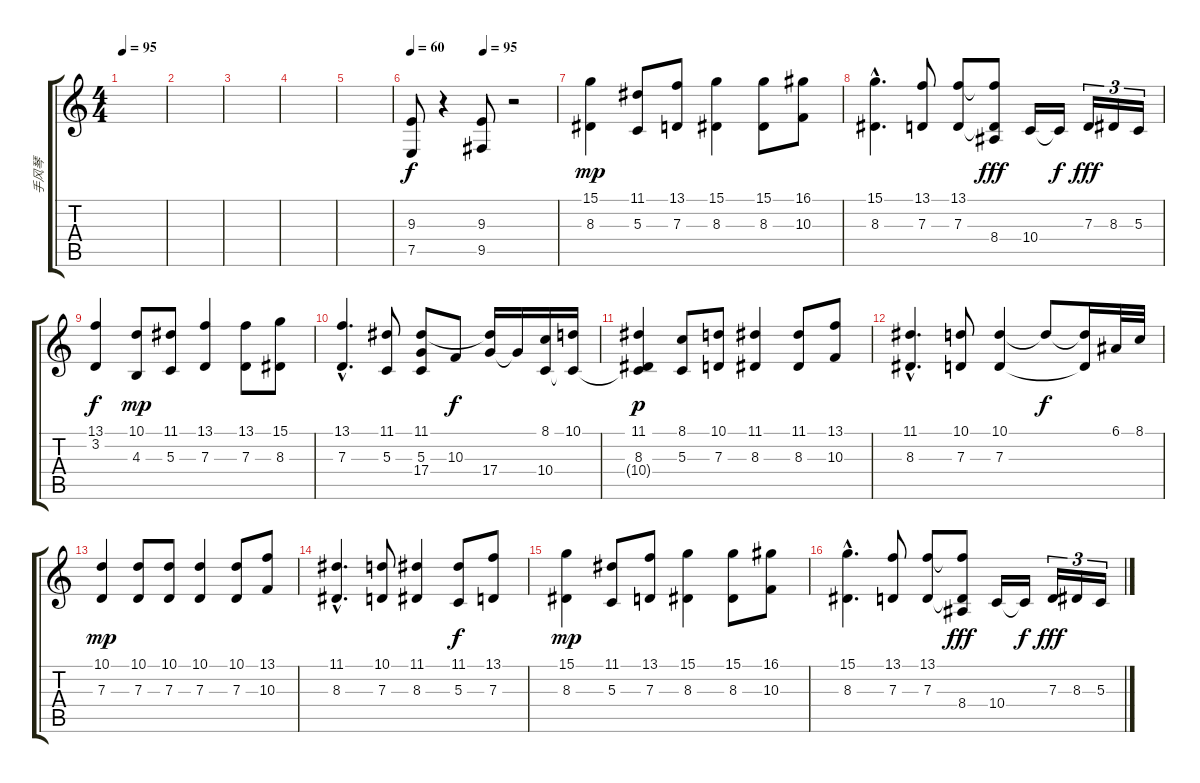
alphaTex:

\track ("手风琴 " "手风琴 ") {instrument accordion}
\staff {score tabs}
\tuning (E4 B3 G3 D3 A2 E2) {hide}
\ts (4 4)
\tempo 95
\clef g2
\ks c
|
|
|
|
|
\tempo 60
\tempo (95 0.5)
(9.3 7.5).8 r.4 (9.3 9.5).8 r.2 |
(15.1 8.3).4{dy mp} (11.1 5.3).8 (13.1 7.3).8 (15.1 8.3).4 (15.1 8.3).8 (16.1 10.3).8 |
(15.1{hac} 8.3{hac}).4{d} (13.1 7.3).8 (13.1 7.3).8 (13.1{t} 7.3{t} 8.4).8{dy fff} 10.4.16 10.4{t}.16{dy f} 7.3.16{tu (3 2) dy fff} 8.3.16{tu (3 2)} 5.3.16{tu (3 2)} |
(13.1 3.2).4{dy f} (10.1 4.3).8{dy mp} (11.1 5.3).8 (13.1 7.3).4 (13.1 7.3).8 (15.1 8.3).8 |
(13.1{hac} 7.3{hac}).4{d} (11.1 5.3).8 (11.1 5.3 17.4).8 10.3.8{dy f} (11.1{t} 17.4).16 17.4{t}.16 (8.1 10.4).16 (10.1 10.4{t}).16 |
(11.1 8.3 10.4{t}).4{dy p} (8.1 5.3).8 (10.1 7.3).8 (11.1 8.3).4 (11.1 8.3).8 (13.1 10.3).8 |
(11.1{hac} 8.3{hac}).4{d} (10.1 7.3).8 (10.1 7.3).4 10.1{t}.8{dy f} (10.1{t} 7.3{t}).16 6.1.32 8.1.32 |
(10.1 7.3).4{dy mp} (10.1 7.3).8 (10.1 7.3).8 (10.1 7.3).4 (10.1 7.3).8 (13.1 10.3).8 |
(11.1{hac} 8.3{hac}).4{d} (10.1 7.3).8 (11.1 8.3).4 (11.1 5.3).8{dy f} (13.1 7.3).8 |
(15.1 8.3).4{dy mp} (11.1 5.3).8 (13.1 7.3).8 (15.1 8.3).4 (15.1 8.3).8 (16.1 10.3).8 |
(15.1{hac} 8.3{hac}).4{d} (13.1 7.3).8 (13.1 7.3).8 (13.1{t} 7.3{t} 8.4).8{dy fff} 10.4.16 10.4{t}.16{dy f} 7.3.16{tu (3 2) dy fff} 8.3.16{tu (3 2)} 5.3.16{tu (3 2)}
